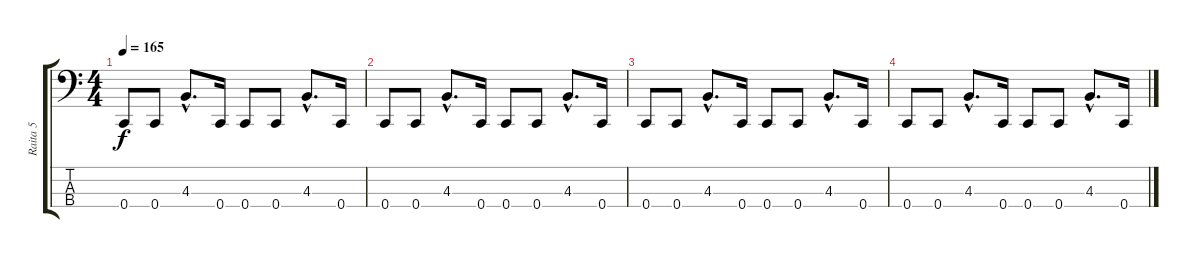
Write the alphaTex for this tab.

\track ("Raita 5" "Raita 5") {instrument electricbasspick}
\staff {score tabs}
\tuning (F2 C2 G1 C1) {hide}
\ts (4 4)
\tempo 165
\clef f4
\ks c
0.4.8{dy f} 0.4.8 4.3{hac}.8{d} 0.4.16 0.4.8 0.4.8 4.3{hac}.8{d} 0.4.16 |
0.4.8 0.4.8 4.3{hac}.8{d} 0.4.16 0.4.8 0.4.8 4.3{hac}.8{d} 0.4.16 |
0.4.8 0.4.8 4.3{hac}.8{d} 0.4.16 0.4.8 0.4.8 4.3{hac}.8{d} 0.4.16 |
0.4.8 0.4.8 4.3{hac}.8{d} 0.4.16 0.4.8 0.4.8 4.3{hac}.8{d} 0.4.16
